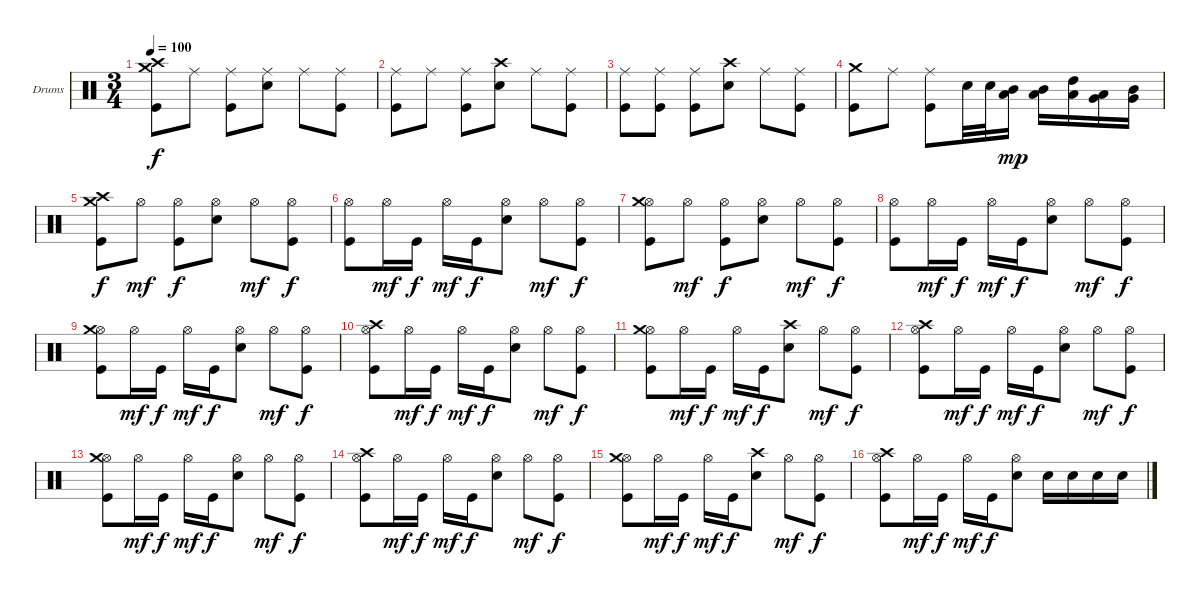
\bracketExtendMode groupsimilarinstruments
\firstSystemTrackNameOrientation horizontal
\otherSystemsTrackNameOrientation horizontal
\track ("Drumkit" "Drums") {instrument percussion}
\staff {score}
\articulation defaults
\ts (3 4)
\tempo 100
\clef neutral
\ks c
("Kick (hit)" "Crash high (hit)" "Crash medium (hit)").8{dy f} "Ride (middle)".8 ("Kick (hit)" "Ride (middle)").8 ("Snare (hit) 2" "Ride (middle)").8 "Ride (middle)".8 ("Kick (hit)" "Ride (middle)").8 |
("Kick (hit)" "Ride (middle)").8 "Ride (middle)".8 ("Kick (hit)" "Ride (middle)").8 ("Snare (hit) 2" "Crash high (hit)").8 "Ride (middle)".8 ("Kick (hit)" "Ride (middle)").8 |
("Kick (hit)" "Ride (middle)").8 ("Kick (hit)" "Ride (middle)").8 ("Kick (hit)" "Ride (middle)").8 ("Snare (hit) 2" "Crash high (hit)").8 "Ride (middle)".8 ("Kick (hit)" "Ride (middle)").8 |
("Kick (hit)" "Crash medium (hit)").8 "Ride (middle)".8 ("Kick (hit)" "Ride (middle)").8 "Snare (hit) 2".32 "Snare (hit) 2".32 ("Low Tom (hit)" "Mid Tom (hit)").16{dy mp} ("Low Tom (hit)" "Mid Tom (hit)").16 ("Low Tom (hit)" "High Tom (hit)").16 ("Very Low Tom (hit)" "Low Tom (hit)").16 ("Very Low Tom (hit)" "Mid Tom (hit)").16 |
("Kick (hit)" "Crash medium (hit)" "Crash high (hit)").8{dy f} "Hi-Hat (open)".8{dy mf} ("Kick (hit)" "Hi-Hat (open)").8{dy f} ("Snare (hit) 2" "Hi-Hat (open)").8 "Hi-Hat (open)".8{dy mf} ("Kick (hit)" "Hi-Hat (open)").8{dy f} |
("Kick (hit)" "Hi-Hat (open)").8 "Hi-Hat (open)".16{dy mf} "Kick (hit)".16{dy f} "Hi-Hat (open)".16{dy mf} "Kick (hit)".16{dy f} ("Snare (hit) 2" "Hi-Hat (open)").8 "Hi-Hat (open)".8{dy mf} ("Kick (hit)" "Hi-Hat (open)").8{dy f} |
("Kick (hit)" "Hi-Hat (open)" "Crash medium (hit)").8 "Hi-Hat (open)".8{dy mf} ("Kick (hit)" "Hi-Hat (open)").8{dy f} ("Snare (hit) 2" "Hi-Hat (open)").8 "Hi-Hat (open)".8{dy mf} ("Kick (hit)" "Hi-Hat (open)").8{dy f} |
("Kick (hit)" "Hi-Hat (open)").8 "Hi-Hat (open)".16{dy mf} "Kick (hit)".16{dy f} "Hi-Hat (open)".16{dy mf} "Kick (hit)".16{dy f} ("Snare (hit) 2" "Hi-Hat (open)").8 "Hi-Hat (open)".8{dy mf} ("Kick (hit)" "Hi-Hat (open)").8{dy f} |
("Kick (hit)" "Hi-Hat (open)" "Crash medium (hit)").8 "Hi-Hat (open)".16{dy mf} "Kick (hit)".16{dy f} "Hi-Hat (open)".16{dy mf} "Kick (hit)".16{dy f} ("Snare (hit) 2" "Hi-Hat (open)").8 "Hi-Hat (open)".8{dy mf} ("Kick (hit)" "Hi-Hat (open)").8{dy f} |
("Kick (hit)" "Hi-Hat (open)" "Crash high (hit)").8 "Hi-Hat (open)".16{dy mf} "Kick (hit)".16{dy f} "Hi-Hat (open)".16{dy mf} "Kick (hit)".16{dy f} ("Snare (hit) 2" "Hi-Hat (open)").8 "Hi-Hat (open)".8{dy mf} ("Kick (hit)" "Hi-Hat (open)").8{dy f} |
("Kick (hit)" "Hi-Hat (open)" "Crash medium (hit)").8 "Hi-Hat (open)".16{dy mf} "Kick (hit)".16{dy f} "Hi-Hat (open)".16{dy mf} "Kick (hit)".16{dy f} ("Snare (hit) 2" "Crash high (hit)").8 "Hi-Hat (open)".8{dy mf} ("Kick (hit)" "Hi-Hat (open)").8{dy f} |
("Kick (hit)" "Hi-Hat (open)" "Crash high (hit)").8 "Hi-Hat (open)".16{dy mf} "Kick (hit)".16{dy f} "Hi-Hat (open)".16{dy mf} "Kick (hit)".16{dy f} ("Snare (hit) 2" "Hi-Hat (open)").8 "Hi-Hat (open)".8{dy mf} ("Kick (hit)" "Hi-Hat (open)").8{dy f} |
("Kick (hit)" "Hi-Hat (open)" "Crash medium (hit)").8 "Hi-Hat (open)".16{dy mf} "Kick (hit)".16{dy f} "Hi-Hat (open)".16{dy mf} "Kick (hit)".16{dy f} ("Snare (hit) 2" "Hi-Hat (open)").8 "Hi-Hat (open)".8{dy mf} ("Kick (hit)" "Hi-Hat (open)").8{dy f} |
("Kick (hit)" "Hi-Hat (open)" "Crash high (hit)").8 "Hi-Hat (open)".16{dy mf} "Kick (hit)".16{dy f} "Hi-Hat (open)".16{dy mf} "Kick (hit)".16{dy f} ("Snare (hit) 2" "Hi-Hat (open)").8 "Hi-Hat (open)".8{dy mf} ("Kick (hit)" "Hi-Hat (open)").8{dy f} |
("Kick (hit)" "Hi-Hat (open)" "Crash medium (hit)").8 "Hi-Hat (open)".16{dy mf} "Kick (hit)".16{dy f} "Hi-Hat (open)".16{dy mf} "Kick (hit)".16{dy f} ("Snare (hit) 2" "Crash high (hit)").8 "Hi-Hat (open)".8{dy mf} ("Kick (hit)" "Hi-Hat (open)").8{dy f} |
("Kick (hit)" "Hi-Hat (open)" "Crash high (hit)").8 "Hi-Hat (open)".16{dy mf} "Kick (hit)".16{dy f} "Hi-Hat (open)".16{dy mf} "Kick (hit)".16{dy f} ("Snare (hit) 2" "Hi-Hat (open)").8 "Snare (hit) 2".16 "Snare (hit) 2".16 "Snare (hit) 2".16 "Snare (hit) 2".16
